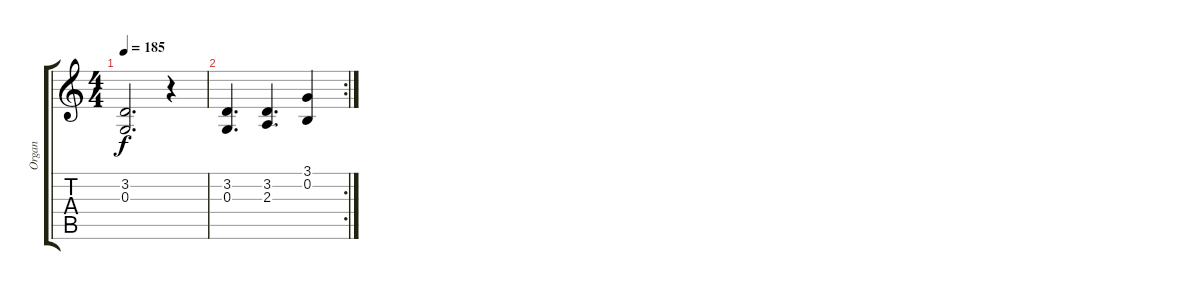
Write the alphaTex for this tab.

\track ("Organ" "Organ") {instrument drawbarorgan}
\staff {score tabs}
\tuning (E4 B3 G3 D3 A2 E2) {hide}
\ts (4 4)
\tempo 185
\clef g2
\ks c
(3.2 0.3).2{d dy f} r.4 |
\rc 2
(3.2 0.3).4{d} (3.2 2.3).4{d} (3.1 0.2).4
